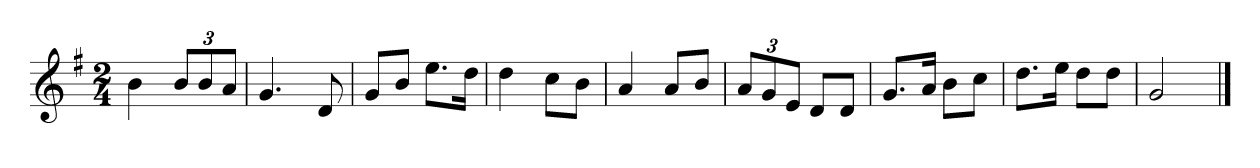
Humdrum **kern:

**kern
*part1
*staff1
*k[f#]
*M2/4
*MM120
=1
4b
12bL
12b
12aJ
=2
4.g
8d
=3
8gL
8bJ
8.eeL
16ddJk
=4
4dd
8ccL
8bJ
=5
4a
8aL
8bJ
=6
12aL
12g
12eJ
8dL
8dJ
=7
8.gL
16aJk
8bL
8ccJ
=8
8.ddL
16eeJk
8ddL
8ddJ
=9
2g
==
*-
